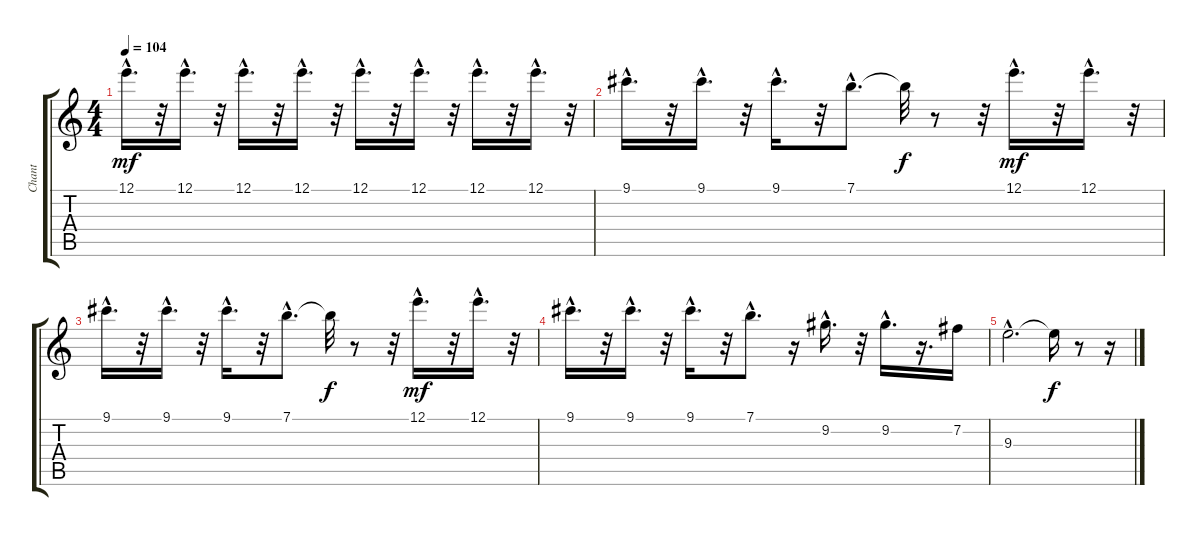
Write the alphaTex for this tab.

\track ("Chant" "Chant") {instrument electricguitarjazz}
\staff {score tabs}
\tuning (E4 B3 G3 D3 A2 E2) {hide}
\ts (4 4)
\tempo 104
\clef g2
\ks c
12.1{hac}.16{d dy mf} r.32 12.1{hac}.16{d} r.32 12.1{hac}.16{d} r.32 12.1{hac}.16{d} r.32 12.1{hac}.16{d} r.32 12.1{hac}.16{d} r.32 12.1{hac}.16{d} r.32 12.1{hac}.16{d} r.32 |
9.1{hac}.16{d} r.32 9.1{hac}.16{d} r.32 9.1{hac}.16{d} r.32 7.1{hac}.8{d} 7.1{t}.32{dy f} r.8 r.32 12.1{hac}.16{d dy mf} r.32 12.1{hac}.16{d} r.32 |
9.1{hac}.16{d} r.32 9.1{hac}.16{d} r.32 9.1{hac}.16{d} r.32 7.1{hac}.8{d} 7.1{t}.32{dy f} r.8 r.32 12.1{hac}.16{d dy mf} r.32 12.1{hac}.16{d} r.32 |
9.1{hac}.16{d} r.32 9.1{hac}.16{d} r.32 9.1{hac}.16{d} r.32 7.1{hac}.8{d} r.16 9.2{hac}.16{d} r.32 9.2{hac}.16{d} r.16{d} 7.2.16 |
9.3{hac}.2{d} 9.3{t}.16{dy f} r.8 r.16
